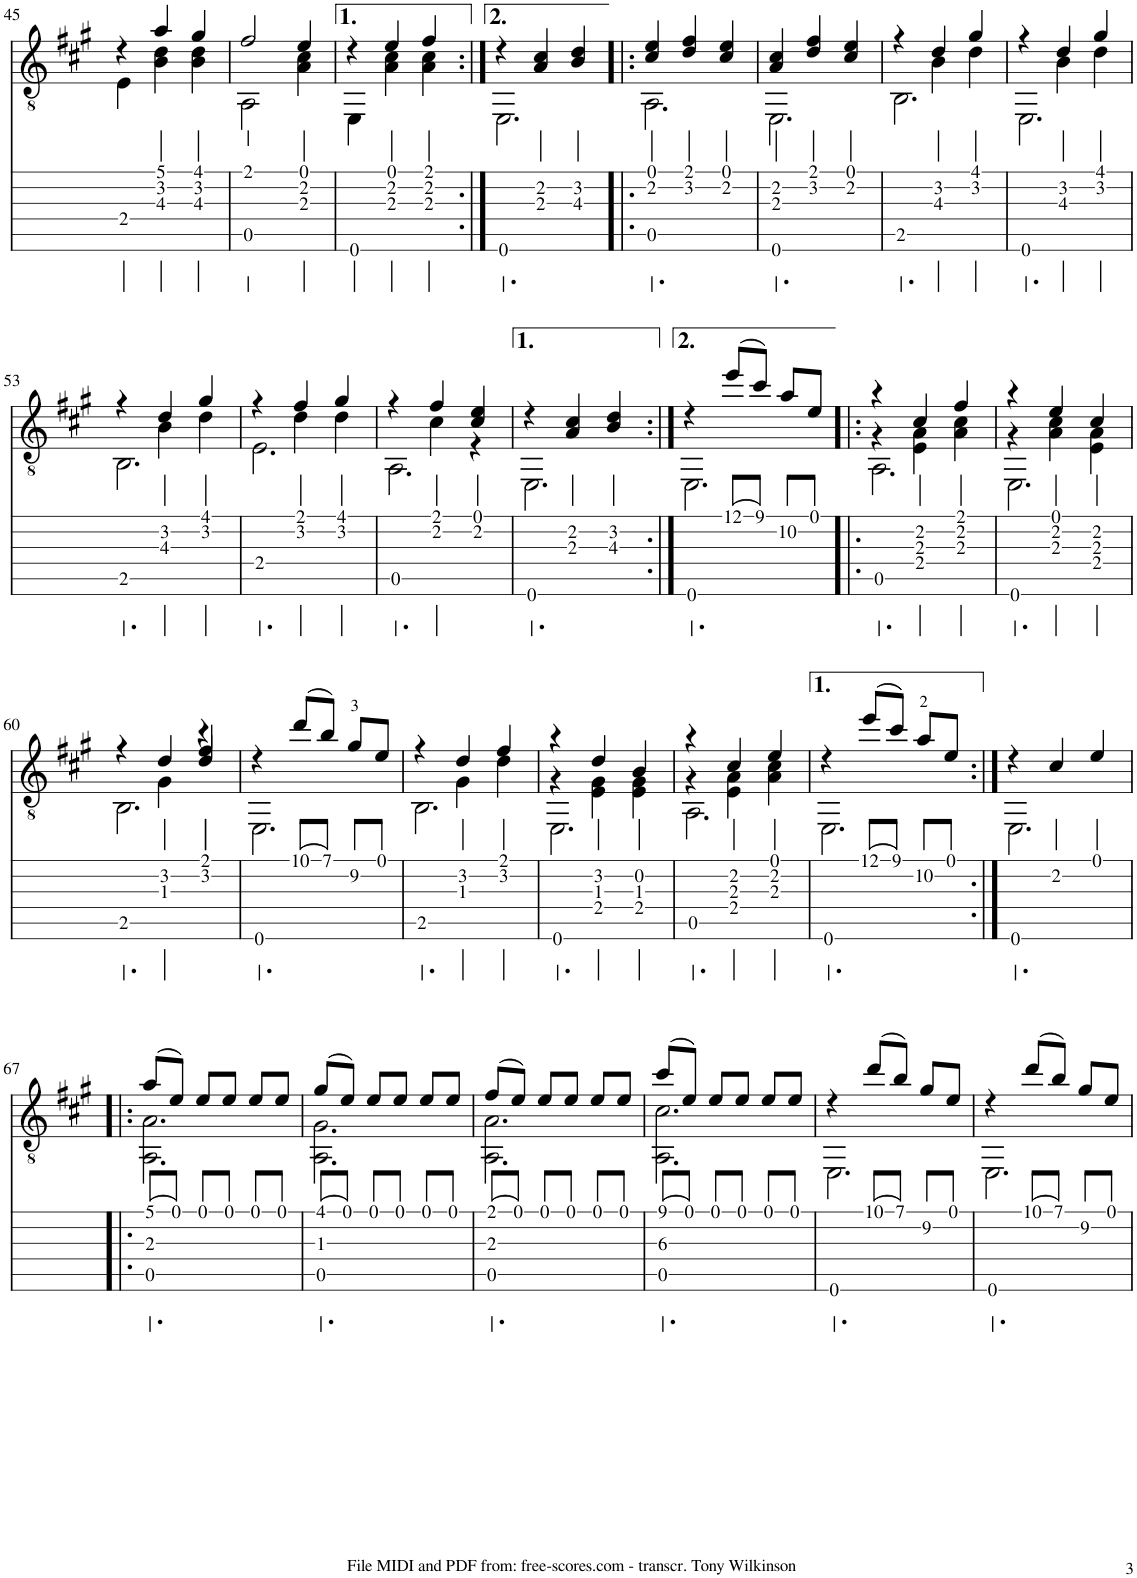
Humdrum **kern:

**kern	**kern
*part2	*part1
*staff2	*staff1
*I"Chitarra classica (Intavolatura)	*I"Chitarra classica
!!LO:PB:g=z
*	*clefGv2
*k[f#c#g#]	*k[f#c#g#]
*M3/4	*M3/4
=45	=45
*^	*^
4r	4E\	4r	4E\
4a/	4B\ 4d\	4a/	4B\ 4d\
4g#/	4B\ 4d\	4g#/	4B\ 4d\
=46	=46	=46	=46
2f#/	2AA\	2f#/	2AA\
4e/	4A\ 4c#\	4e/	4A\ 4c#\
=47	=47	=47	=47
4r	4EE\	4r	4EE\
4e/	4A\ 4c#\	4e/	4A\ 4c#\
4f#/	4A\ 4c#\	4f#/	4A\ 4c#\
=48:|!	=48:|!	=48:|!	=48:|!
4r	2.EE\	4r	2.EE\
4A/ 4c#/	.	4A/ 4c#/	.
4B/ 4d/	.	4B/ 4d/	.
=49!|:	=49!|:	=49!|:	=49!|:
4c#/ 4e/	2.AA\	4c#/ 4e/	2.AA\
4d/ 4f#/	.	4d/ 4f#/	.
4c#/ 4e/	.	4c#/ 4e/	.
=50	=50	=50	=50
4A/ 4c#/	2.EE\	4A/ 4c#/	2.EE\
4d/ 4f#/	.	4d/ 4f#/	.
4c#/ 4e/	.	4c#/ 4e/	.
=51	=51	=51	=51
*	*^	*	*^
4r	4ryy	2.BB\	4r	4ryy	2.BB\
4d/	4B\	.	4d/	4B\	.
4g#/	4d\	.	4g#/	4d\	.
=52	=52	=52	=52	=52	=52
4r	4ryy	2.EE\	4r	4ryy	2.EE\
4d/	4B\	.	4d/	4B\	.
4g#/	4d\	.	4g#/	4d\	.
!!LO:LB:g=z	!!	!!
=53	=53	=53	=53	=53	=53
4r	4ryy	2.BB\	4r	4ryy	2.BB\
4d/	4B\	.	4d/	4B\	.
4g#/	4d\	.	4g#/	4d\	.
=54	=54	=54	=54	=54	=54
4r	4ryy	2.E\	4r	4ryy	2.E\
4f#/	4d\	.	4f#/	4d\	.
4g#/	4d\	.	4g#/	4d\	.
=55	=55	=55	=55	=55	=55
4r	4ryy	2.AA\	4r	4ryy	2.AA\
4f#/	4c#\	.	4f#/	4c#\	.
4c#/ 4e/	4r	.	4c#/ 4e/	4r	.
*	*v	*v	*	*	*
*	*	*	*v	*v
=56	=56	=56	=56
4r	2.EE\	4r	2.EE\
4A/ 4c#/	.	4A/ 4c#/	.
4B/ 4d/	.	4B/ 4d/	.
=57:|!	=57:|!	=57:|!	=57:|!
4r	2.EE\	4r	2.EE\
(8ee/L	.	(8ee/L	.
8cc#/J)	.	8cc#/J)	.
8a/L	.	8a/L	.
8e/J	.	8e/J	.
=58!|:	=58!|:	=58!|:	=58!|:
*	*^	*	*^
4r	4r	2.AA\	4r	4r	2.AA\
4c#/	4E\ 4A\	.	4c#/	4E\ 4A\	.
4f#/	4A\ 4c#\	.	4f#/	4A\ 4c#\	.
=59	=59	=59	=59	=59	=59
4r	4r	2.EE\	4r	4r	2.EE\
4e/	4A\ 4c#\	.	4e/	4A\ 4c#\	.
4c#/	4E\ 4A\	.	4c#/	4E\ 4A\	.
!!LO:LB:g=z
=60	=60	=60	=60	=60	=60
*	*	*^	*	*	*^
4r	4ryy	2ryy	2.BB\	4r	4ryy	2ryy	2.BB\
4d/	4G#\	.	.	4d/	4G#\	.	.
4f#/	4r	4d/	.	4f#/	4r	4d/	.
*	*v	*v	*v	*	*	*	*
*	*	*	*v	*v	*v
=61	=61	=61	=61
4r	2.EE\	4r	2.EE\
(8dd/L	.	(8dd/L	.
8b/J)	.	8b/J)	.
8g#/L	.	8g#/L	.
8e/J	.	8e/J	.
=62	=62	=62	=62
*	*^	*	*^
4r	4ryy	2.BB\	4r	4ryy	2.BB\
4d/	4G#\	.	4d/	4G#\	.
4f#/	4d\	.	4f#/	4d\	.
=63	=63	=63	=63	=63	=63
4r	4r	2.EE\	4r	4r	2.EE\
4d/	4E\ 4G#\	.	4d/	4E\ 4G#\	.
4B/	4E\ 4G#\	.	4B/	4E\ 4G#\	.
=64	=64	=64	=64	=64	=64
4r	4r	2.AA\	4r	4r	2.AA\
4c#/	4E\ 4A\	.	4c#/	4E\ 4A\	.
4e/	4A\ 4c#\	.	4e/	4A\ 4c#\	.
*	*v	*v	*	*	*
*	*	*	*v	*v
=65	=65	=65	=65
4r	2.EE\	4r	2.EE\
(8ee/L	.	(8ee/L	.
8cc#/J)	.	8cc#/J)	.
8a/L	.	8a/L	.
8e/J	.	8e/J	.
=66:|!	=66:|!	=66:|!	=66:|!
4r	2.EE\	4r	2.EE\
4c#/	.	4c#/	.
4e/	.	4e/	.
!!LO:LB:g=z	!!
=67!|:	=67!|:	=67!|:	=67!|:
(8a/L	2.AA\ 2.A\	(8a/L	2.AA\ 2.A\
8e/J)	.	8e/J)	.
8e/L	.	8e/L	.
8e/J	.	8e/J	.
8e/L	.	8e/L	.
8e/J	.	8e/J	.
=68	=68	=68	=68
(8g#/L	2.AA\ 2.G#\	(8g#/L	2.AA\ 2.G#\
8e/J)	.	8e/J)	.
8e/L	.	8e/L	.
8e/J	.	8e/J	.
8e/L	.	8e/L	.
8e/J	.	8e/J	.
=69	=69	=69	=69
(8f#/L	2.AA\ 2.A\	(8f#/L	2.AA\ 2.A\
8e/J)	.	8e/J)	.
8e/L	.	8e/L	.
8e/J	.	8e/J	.
8e/L	.	8e/L	.
8e/J	.	8e/J	.
=70	=70	=70	=70
(8cc#/L	2.AA\ 2.c#\	(8cc#/L	2.AA\ 2.c#\
8e/J)	.	8e/J)	.
8e/L	.	8e/L	.
8e/J	.	8e/J	.
8e/L	.	8e/L	.
8e/J	.	8e/J	.
=71	=71	=71	=71
4r	2.EE\	4r	2.EE\
(8dd/L	.	(8dd/L	.
8b/J)	.	8b/J)	.
8g#/L	.	8g#/L	.
8e/J	.	8e/J	.
=72	=72	=72	=72
4r	2.EE\	4r	2.EE\
(8dd/L	.	(8dd/L	.
8b/J)	.	8b/J)	.
8g#/L	.	8g#/L	.
8e/J	.	8e/J	.
*v	*v	*	*
*	*v	*v
=	=
*-	*-
